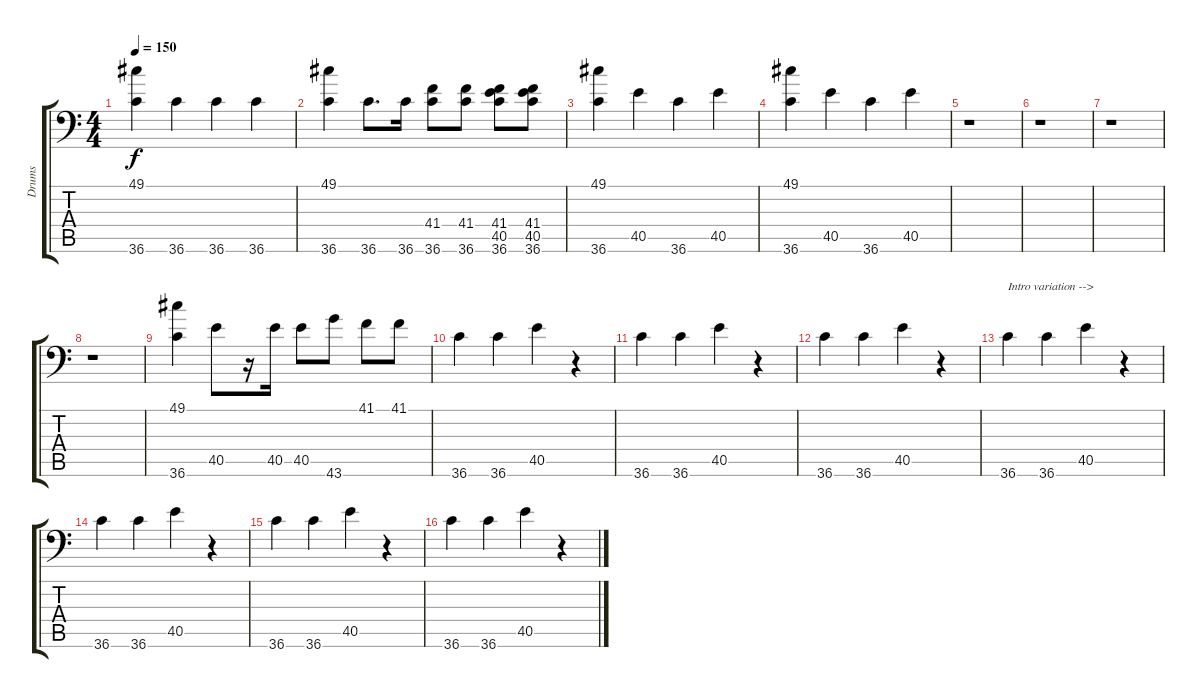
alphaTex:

\track ("Drums" "Drums") {instrument acousticgrandpiano}
\staff {score tabs}
\tuning (C-1 C-1 C-1 C-1 C-1 C-1) {hide}
\ts (4 4)
\tempo 150
\clef f4
\ks c
(49.1 36.6).4{dy f} 36.6.4 36.6.4 36.6.4 |
(49.1 36.6).4 36.6.8{d} 36.6.16 (41.4 36.6).8 (41.4 36.6).8 (41.4 40.5 36.6).8 (41.4 40.5 36.6).8 |
(49.1 36.6).4 40.5.4 36.6.4 40.5.4 |
(49.1 36.6).4 40.5.4 36.6.4 40.5.4 |
r.1 |
r.1 |
r.1 |
r.1 |
(49.1 36.6).4 40.5.8 r.16 40.5.16 40.5.8 43.6.8 41.1.8 41.1.8 |
36.6.4 36.6.4 40.5.4 r.4 |
36.6.4 36.6.4 40.5.4 r.4 |
36.6.4 36.6.4 40.5.4 r.4 |
36.6.4{txt "Intro variation -->"} 36.6.4 40.5.4 r.4 |
36.6.4 36.6.4 40.5.4 r.4 |
36.6.4 36.6.4 40.5.4 r.4 |
36.6.4 36.6.4 40.5.4 r.4
